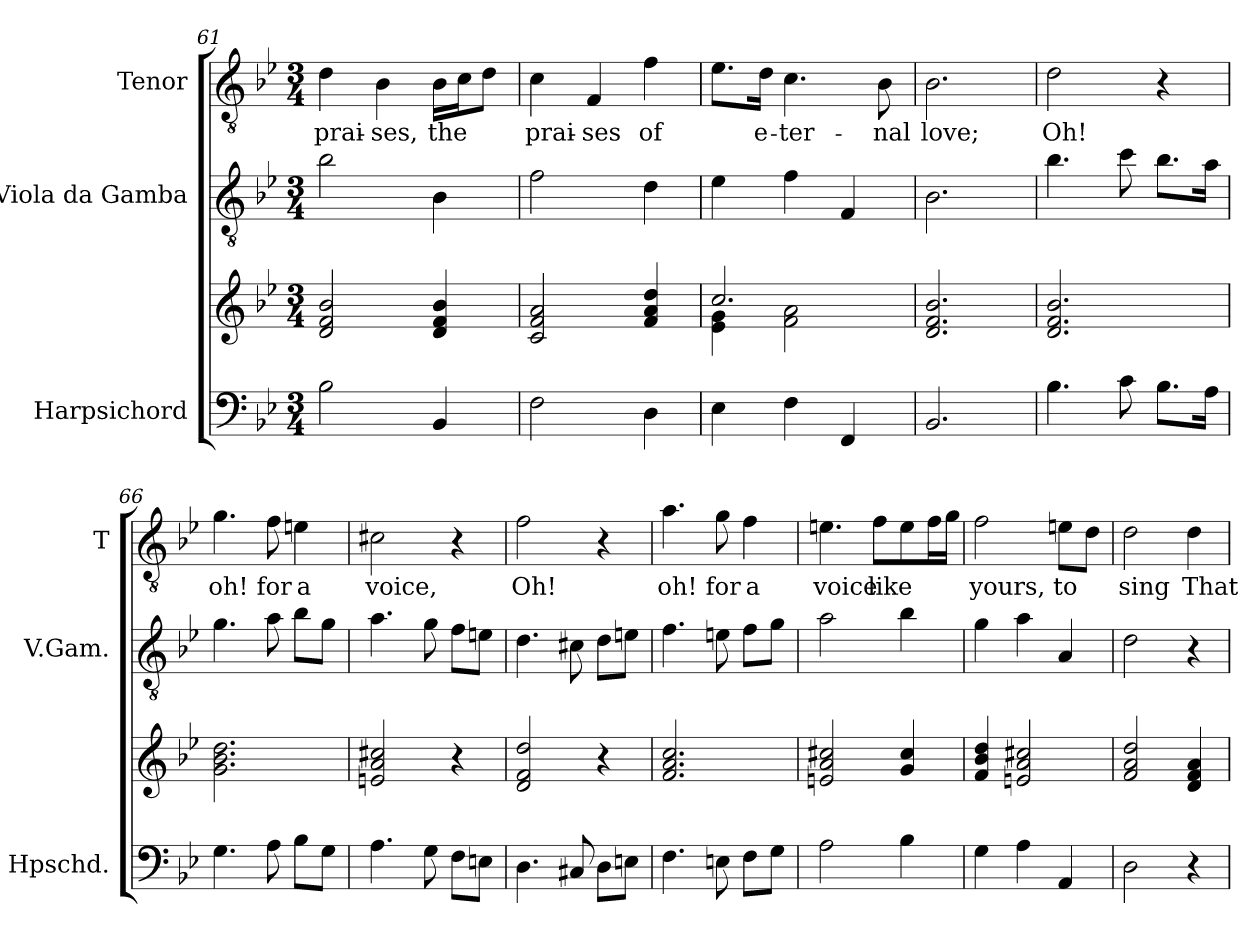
**kern	**kern	**kern	**kern	**text
*part3	*part3	*part2	*part1	*part1
*staff4	*staff3	*staff2	*staff1	*staff1
*I"Harpsichord	*	*I"Viola da Gamba	*I"Tenor	*
*I'Hpschd.	*	*I'V.Gam.	*I'T	*
*clefF4	*clefG2	*clefGv2	*clefGv2	*
*	*	*ITrd7c12	*	*
*k[b-e-]	*k[b-e-]	*k[b-e-]	*k[b-e-]	*
*B-:	*B-:	*B-:	*B-:	*
*M3/4	*M3/4	*M3/4	*M3/4	*
=61	=61	=61	=61	=61
!	!	!	!	!LO:LY:b
2B-\	2d/ 2f/ 2b-/	2B-\	4d\	prai-
!	!	!	!	!LO:LY:b
.	.	.	4B-\	-ses,
!	!	!	!	!LO:LY:b
4BB-/	4d/ 4f/ 4b-/	4BB-\	16B-\LL	the
.	.	.	16c\J	.
.	.	.	8d\J	.
=62	=62	=62	=62	=62
!	!	!	!	!LO:LY:b
2F\	2c/ 2f/ 2a/	2F\	4c\	prai-
!	!	!	!	!LO:LY:b
.	.	.	4F/	-ses
!	!	!	!	!LO:LY:b
4D\	4f/ 4a/ 4dd/	4D\	4f\	of
=63	=63	=63	=63	=63
*	*^	*	*	*
4E-\	2.cc/	4e-\ 4g\	4E-\	8.e-\L	.
!	!	!	!	!	!LO:LY:b
.	.	.	.	16d\Jk	e-
!	!	!	!	!	!LO:LY:b
4F\	.	2f\ 2a\	4F\	4.c\	-ter-
4FF/	.	.	4FF/	.	.
!	!	!	!	!	!LO:LY:b
.	.	.	.	8B-\	-nal
*	*v	*v	*	*	*
=64	=64	=64	=64	=64
!	!	!	!	!LO:LY:b
2.BB-/	2.d/ 2.f/ 2.b-/	2.BB-\	2.B-\	love;
=65	=65	=65	=65	=65
!	!	!	!	!LO:LY:b
4.B-\	2.d/ 2.f/ 2.b-/	4.B-\	2d\	Oh!
8c\	.	8c\	.	.
8.B-\L	.	8.B-\L	4r	.
16A\Jk	.	16A\Jk	.	.
=66	=66	=66	=66	=66
!	!	!	!	!LO:LY:b
4.G\	2.g\ 2.b-\ 2.dd\	4.G\	4.g\	oh!
!	!	!	!	!LO:LY:b
8A\	.	8A\	8f\	for
!	!	!	!	!LO:LY:b
8B-\L	.	8B-\L	4en\	a
8G\J	.	8G\J	.	.
=67	=67	=67	=67	=67
!	!	!	!	!LO:LY:b
4.A\	2en/ 2a/ 2cc#X/	4.A\	2c#X\	voice,
8G\	.	8G\	.	.
8F\L	4r	8F\L	4r	.
8En\J	.	8En\J	.	.
!!LO:PB:g=z
=68	=68	=68	=68	=68
!	!	!	!	!LO:LY:b
4.D\	2d/ 2f/ 2dd/	4.D\	2f\	Oh!
8C#X/	.	8C#X\	.	.
8D\L	4r	8D\L	4r	.
8En\J	.	8En\J	.	.
=69	=69	=69	=69	=69
!	!	!	!	!LO:LY:b
4.F\	2.f/ 2.a/ 2.cc/	4.F\	4.a\	oh!
!	!	!	!	!LO:LY:b
8En\	.	8En\	8g\	for
!	!	!	!	!LO:LY:b
8F\L	.	8F\L	4f\	a
8G\J	.	8G\J	.	.
=70	=70	=70	=70	=70
!	!	!	!	!LO:LY:b
2A\	2en/ 2a/ 2cc#X/	2A\	4.en\	voice
!	!	!	!	!LO:LY:b
.	.	.	8f\L	like
4B-\	4g/ 4cc#/	4B-\	8e\	.
.	.	.	16f\L	.
.	.	.	16g\JJ	.
=71	=71	=71	=71	=71
!	!	!	!	!LO:LY:b
4G\	4f/ 4b-/ 4dd/	4G\	2f\	yours,
4A\	2en/ 2a/ 2cc#X/	4A\	.	.
!	!	!	!	!LO:LY:b
4AA/	.	4AA/	8en\L	to
.	.	.	8d\J	.
=72	=72	=72	=72	=72
!	!	!	!	!LO:LY:b
2D\	2f/ 2a/ 2dd/	2D\	2d\	sing
!	!	!	!	!LO:LY:b
4r	4d/ 4f/ 4a/	4r	4d\	That
=	=	=	=	=
*-	*-	*-	*-	*-
